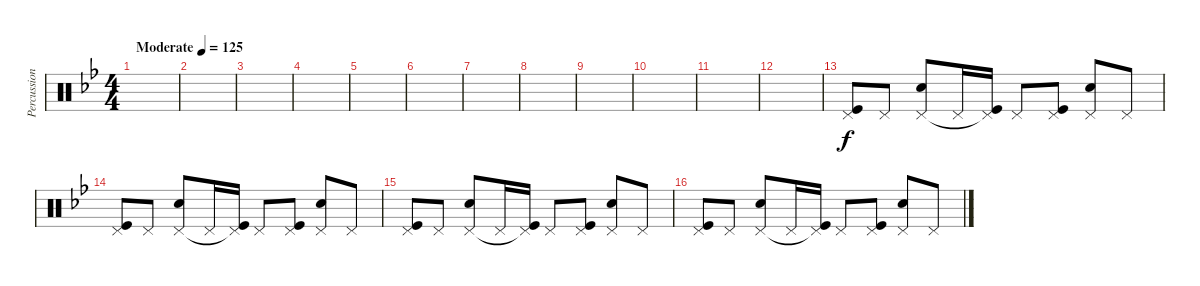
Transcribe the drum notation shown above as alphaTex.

\track ("Percussion" "Percussion") {instrument percussion}
\staff {score}
\articulation defaults
\ts (4 4)
\tempo (125 "Moderate")
\clef neutral
\ks bb
|
|
|
|
|
|
|
|
|
|
|
|
("Kick (hit)" "Pedal Hi-Hat (hit)").8 "Pedal Hi-Hat (hit)".8 ("Snare (hit) 2" "Pedal Hi-Hat (hit)").8 "Pedal Hi-Hat (hit)".16 ("Kick (hit)" "Pedal Hi-Hat (hit)"{t}).16 "Pedal Hi-Hat (hit)".8 ("Kick (hit)" "Pedal Hi-Hat (hit)").8 ("Snare (hit) 2" "Pedal Hi-Hat (hit)").8 "Pedal Hi-Hat (hit)".8 |
("Kick (hit)" "Pedal Hi-Hat (hit)").8 "Pedal Hi-Hat (hit)".8 ("Snare (hit) 2" "Pedal Hi-Hat (hit)").8 "Pedal Hi-Hat (hit)".16 ("Kick (hit)" "Pedal Hi-Hat (hit)"{t}).16 "Pedal Hi-Hat (hit)".8 ("Kick (hit)" "Pedal Hi-Hat (hit)").8 ("Snare (hit) 2" "Pedal Hi-Hat (hit)").8 "Pedal Hi-Hat (hit)".8 |
("Kick (hit)" "Pedal Hi-Hat (hit)").8 "Pedal Hi-Hat (hit)".8 ("Snare (hit) 2" "Pedal Hi-Hat (hit)").8 "Pedal Hi-Hat (hit)".16 ("Kick (hit)" "Pedal Hi-Hat (hit)"{t}).16 "Pedal Hi-Hat (hit)".8 ("Kick (hit)" "Pedal Hi-Hat (hit)").8 ("Snare (hit) 2" "Pedal Hi-Hat (hit)").8 "Pedal Hi-Hat (hit)".8 |
("Kick (hit)" "Pedal Hi-Hat (hit)").8 "Pedal Hi-Hat (hit)".8 ("Snare (hit) 2" "Pedal Hi-Hat (hit)").8 "Pedal Hi-Hat (hit)".16 ("Kick (hit)" "Pedal Hi-Hat (hit)"{t}).16 "Pedal Hi-Hat (hit)".8 ("Kick (hit)" "Pedal Hi-Hat (hit)").8 ("Snare (hit) 2" "Pedal Hi-Hat (hit)").8 "Pedal Hi-Hat (hit)".8
